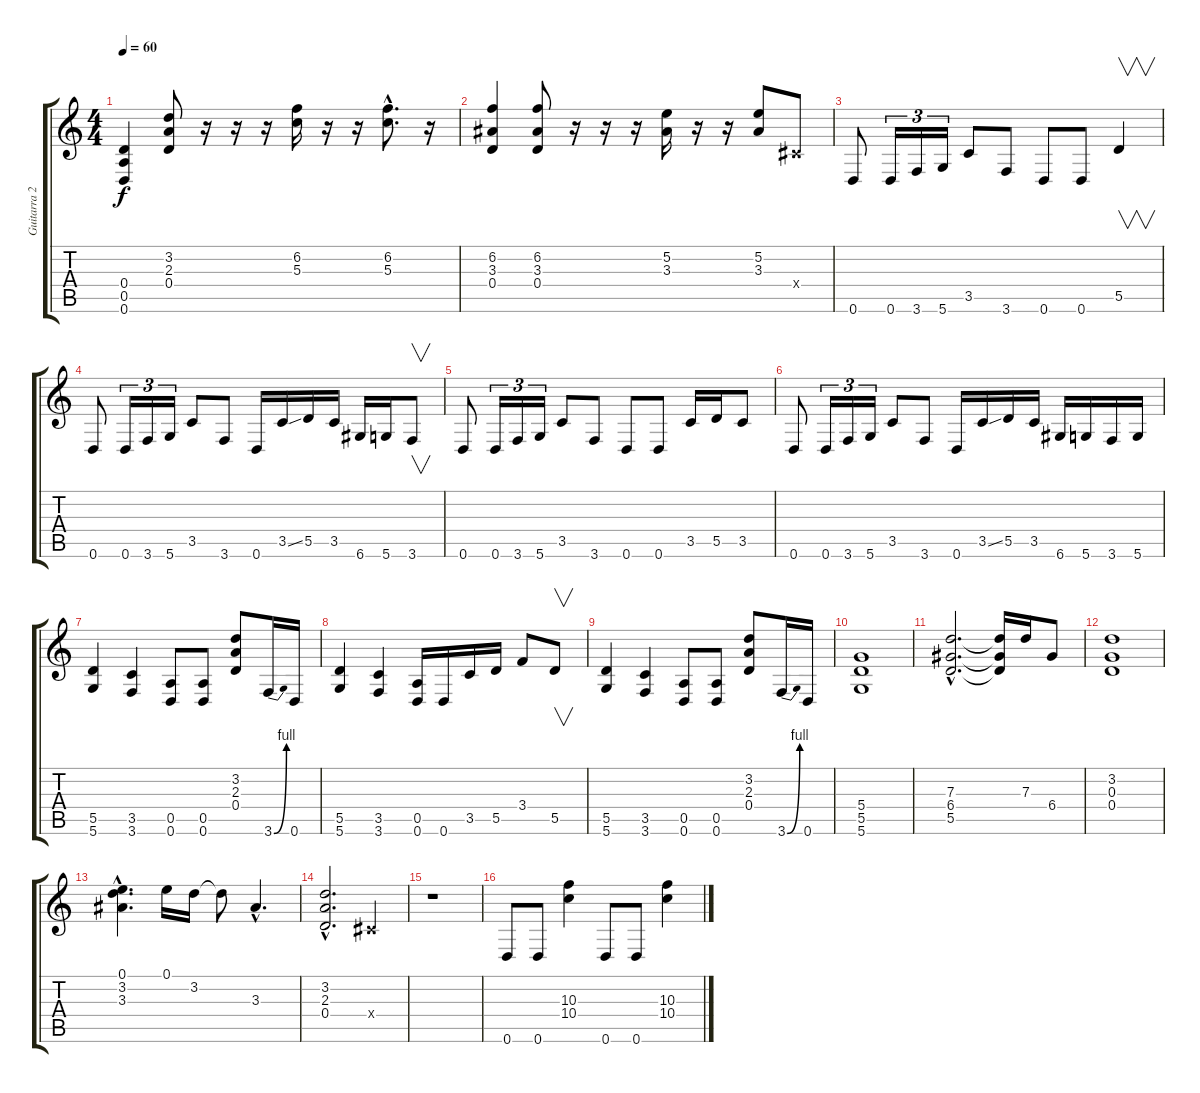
\track ("Guitarra 2" "Guitarra 2") {instrument distortionguitar}
\staff {score tabs}
\tuning (E4 B3 G3 D3 A2 D2) {hide}
\ts (4 4)
\tempo 60
\clef g2
\ks c
(0.4 0.5 0.6).4{dy f} (3.2 2.3 0.4).8 r.16 r.16 r.16 (6.2 5.3).16 r.16 r.16 (6.2{hac} 5.3{hac}).8{d} r.16 |
(6.2 3.3 0.4).4 (6.2 3.3 0.4).8 r.16 r.16 r.16 (5.2 3.3).16 r.16 r.16 (5.2 3.3).8 -1.4{x}.8 |
0.6.8 0.6.16{tu (3 2)} 3.6.16{tu (3 2)} 5.6.16{tu (3 2)} 3.5.8 3.6.8 0.6.8 0.6.8 5.5.4{v} |
0.6.8 0.6.16{tu (3 2)} 3.6.16{tu (3 2)} 5.6.16{tu (3 2)} 3.5.8 3.6.8 0.6.16 3.5{ss}.16 5.5.16 3.5.16 6.6.16 5.6.16 3.6.8{v} |
0.6.8 0.6.16{tu (3 2)} 3.6.16{tu (3 2)} 5.6.16{tu (3 2)} 3.5.8 3.6.8 0.6.8 0.6.8 3.5.16 5.5.16 3.5.8 |
0.6.8 0.6.16{tu (3 2)} 3.6.16{tu (3 2)} 5.6.16{tu (3 2)} 3.5.8 3.6.8 0.6.16 3.5{ss}.16 5.5.16 3.5.16 6.6.16 5.6.16 3.6.16 5.6.16 |
(5.5 5.6).4 (3.5 3.6).4 (0.5 0.6).8 (0.5 0.6).8 (3.2 2.3 0.4).8 3.6{be (bend 0 0 60 4)}.16 0.6.16 |
(5.5 5.6).4 (3.5 3.6).4 (0.5 0.6).16 0.6.16 3.5.16 5.5.16 3.4.8 5.5.8{v} |
(5.5 5.6).4 (3.5 3.6).4 (0.5 0.6).8 (0.5 0.6).8 (3.2 2.3 0.4).8 3.6{be (bend 0 0 60 4)}.16 0.6.16 |
(5.4 5.5 5.6).1 |
(7.3{hac} 6.4{hac} 5.5{hac}).2{d} (7.3{t} 6.4{t} 5.5{t}).16 7.3.16 6.4.8 |
(3.2 0.3 0.4).1 |
(0.1{hac} 3.2{hac} 3.3{hac}).4{d} 0.1.16 3.2.16 3.2{t}.8 3.3{hac}.4{d} |
(3.2{hac} 2.3{hac} 0.4{hac}).2{d} -1.4{x}.4 |
r.1 |
0.6.8 0.6.8 (10.3 10.4).4 0.6.8 0.6.8 (10.3 10.4).4
